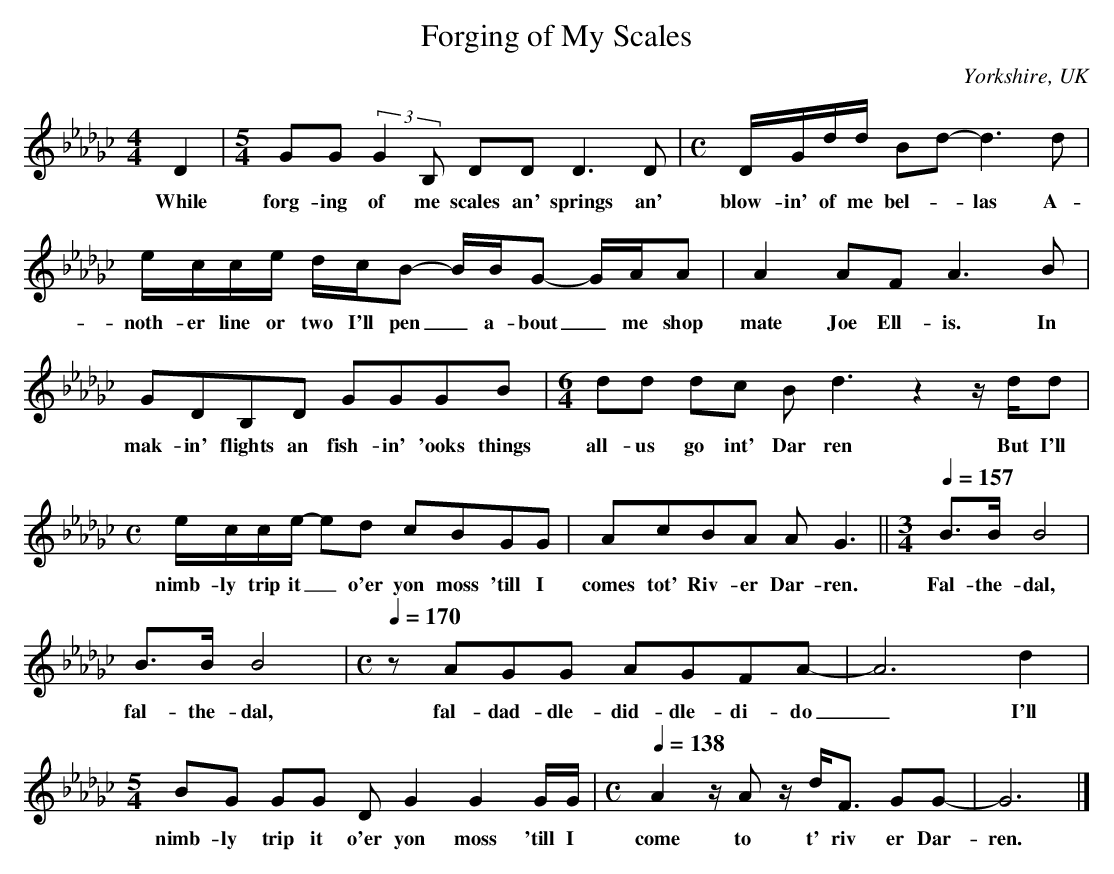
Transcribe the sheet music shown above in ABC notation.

X:1
T:Forging of My Scales
O:Yorkshire, UK
M:4/4
L:1/8
K:Gb
D2|[M:5/4]GG (3::2G2 B, DD D3 D|[M:C]D/G/d/d/ Bd- d3 d|
w: While forg- ing of me scales an' springs an' blow- in' of me bel-_ las A-
e/c/c/e/ d/c/B- B/B/G- G/A/A|A2 AF A3 B|
w: noth- er line or two I'll pen_ a- bout_ me shop mate Joe Ell- is. In
GDB,D GGGB|[M:6/4]dd dc B d3 z2z/d/d|
w: mak- in' flights an fish- in' 'ooks things all- us go int' Dar ren But I'll
[M:C]e/c/c/e/- ed cBGG|AcBA A G3||[M:3/4][Q:1/4=157]B3/2B/ B4|
w: nimb- ly trip it_ o'er yon moss 'till I comes tot' Riv- er Dar- ren. Fal- the- dal,
B3/2B/ B4|[M:C][Q:1/4=170]zAGG AGFA-|A6 d2|
w: fal- the- dal, fal- dad- dle- did- dle- di- do_ I'll
[M:5/4]BG GG D G2 G2 G/G/|[M:C][Q:1/4=138]A2 z/A z/d/F3/2 GG-|G6|]
w: nimb- ly trip it o'er yon moss 'till I come to t' riv er Dar- ren._
